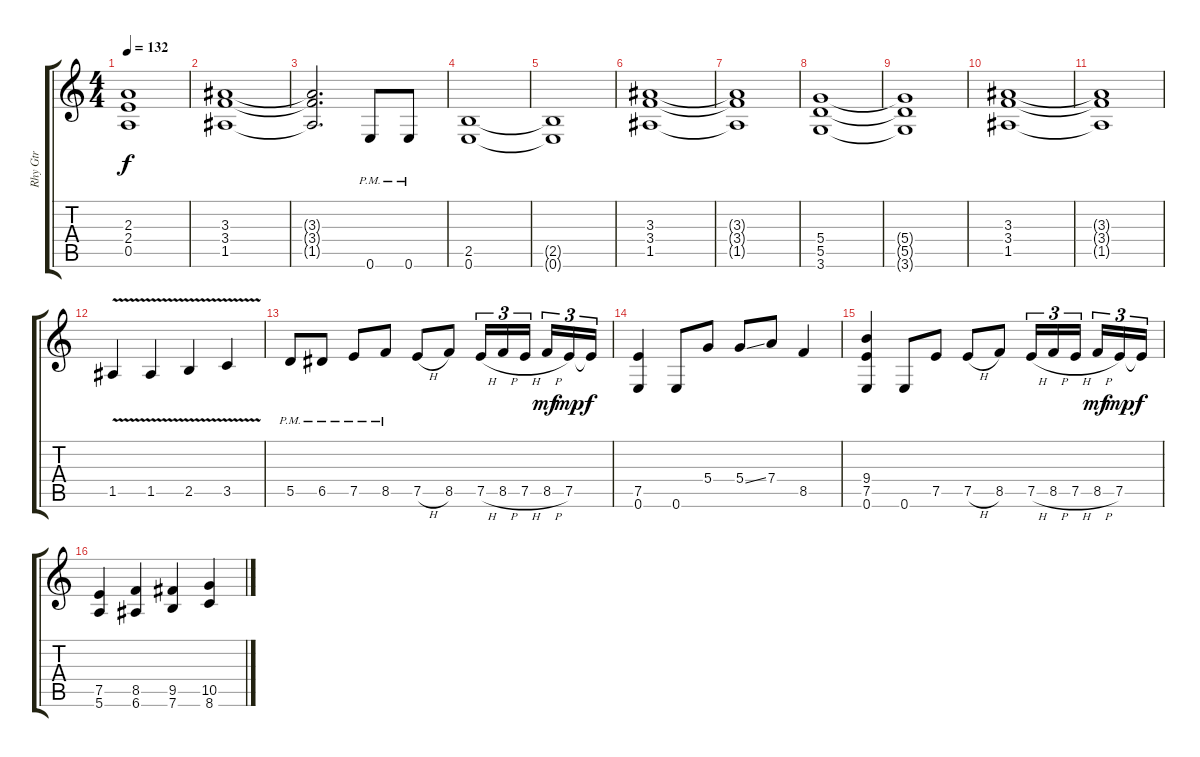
\track ("Rhy Gtr" "Rhy Gtr") {instrument distortionguitar}
\staff {score tabs}
\tuning (E4 B3 G3 D3 A2 E2) {hide}
\ts (4 4)
\tempo 132
\clef g2
\ks c
(2.3{t} 2.4{t} 0.5{t}).1{dy f} |
(3.3 3.4 1.5).1 |
(3.3{t} 3.4{t} 1.5{t}).2{d} 0.6{pm}.8 0.6{pm}.8 |
(2.5 0.6).1 |
(2.5{t} 0.6{t}).1 |
(3.3 3.4 1.5).1 |
(3.3{t} 3.4{t} 1.5{t}).1 |
(5.4 5.5 3.6).1 |
(5.4{t} 5.5{t} 3.6{t}).1 |
(3.3 3.4 1.5).1 |
(3.3{t} 3.4{t} 1.5{t}).1 |
1.5{v}.4 1.5{v}.4 2.5{v}.4 3.5{v}.4 |
5.5{pm}.8 6.5{pm}.8 7.5{pm}.8 8.5{pm}.8 7.5{h}.8 8.5.8 7.5{h}.16{tu (3 2)} 8.5{h}.16{tu (3 2)} 7.5{h}.16{tu (3 2) beam splitsecondary} 8.5{h}.16{tu (3 2) dy mf} 7.5.16{tu (3 2) dy mp} 7.5{t}.16{tu (3 2) dy f} |
(7.5 0.6).4 0.6.8 5.4.8 5.4{ss}.8 7.4.8 8.5.4 |
(9.4 7.5 0.6).4 0.6.8 7.5.8 7.5{h}.8 8.5.8 7.5{h}.16{tu (3 2)} 8.5{h}.16{tu (3 2)} 7.5{h}.16{tu (3 2) beam splitsecondary} 8.5{h}.16{tu (3 2) dy mf} 7.5.16{tu (3 2) dy mp} 7.5{t}.16{tu (3 2) dy f} |
(7.5 5.6).4 (8.5 6.6).4 (9.5 7.6).4 (10.5{ss} 8.6{ss}).4
